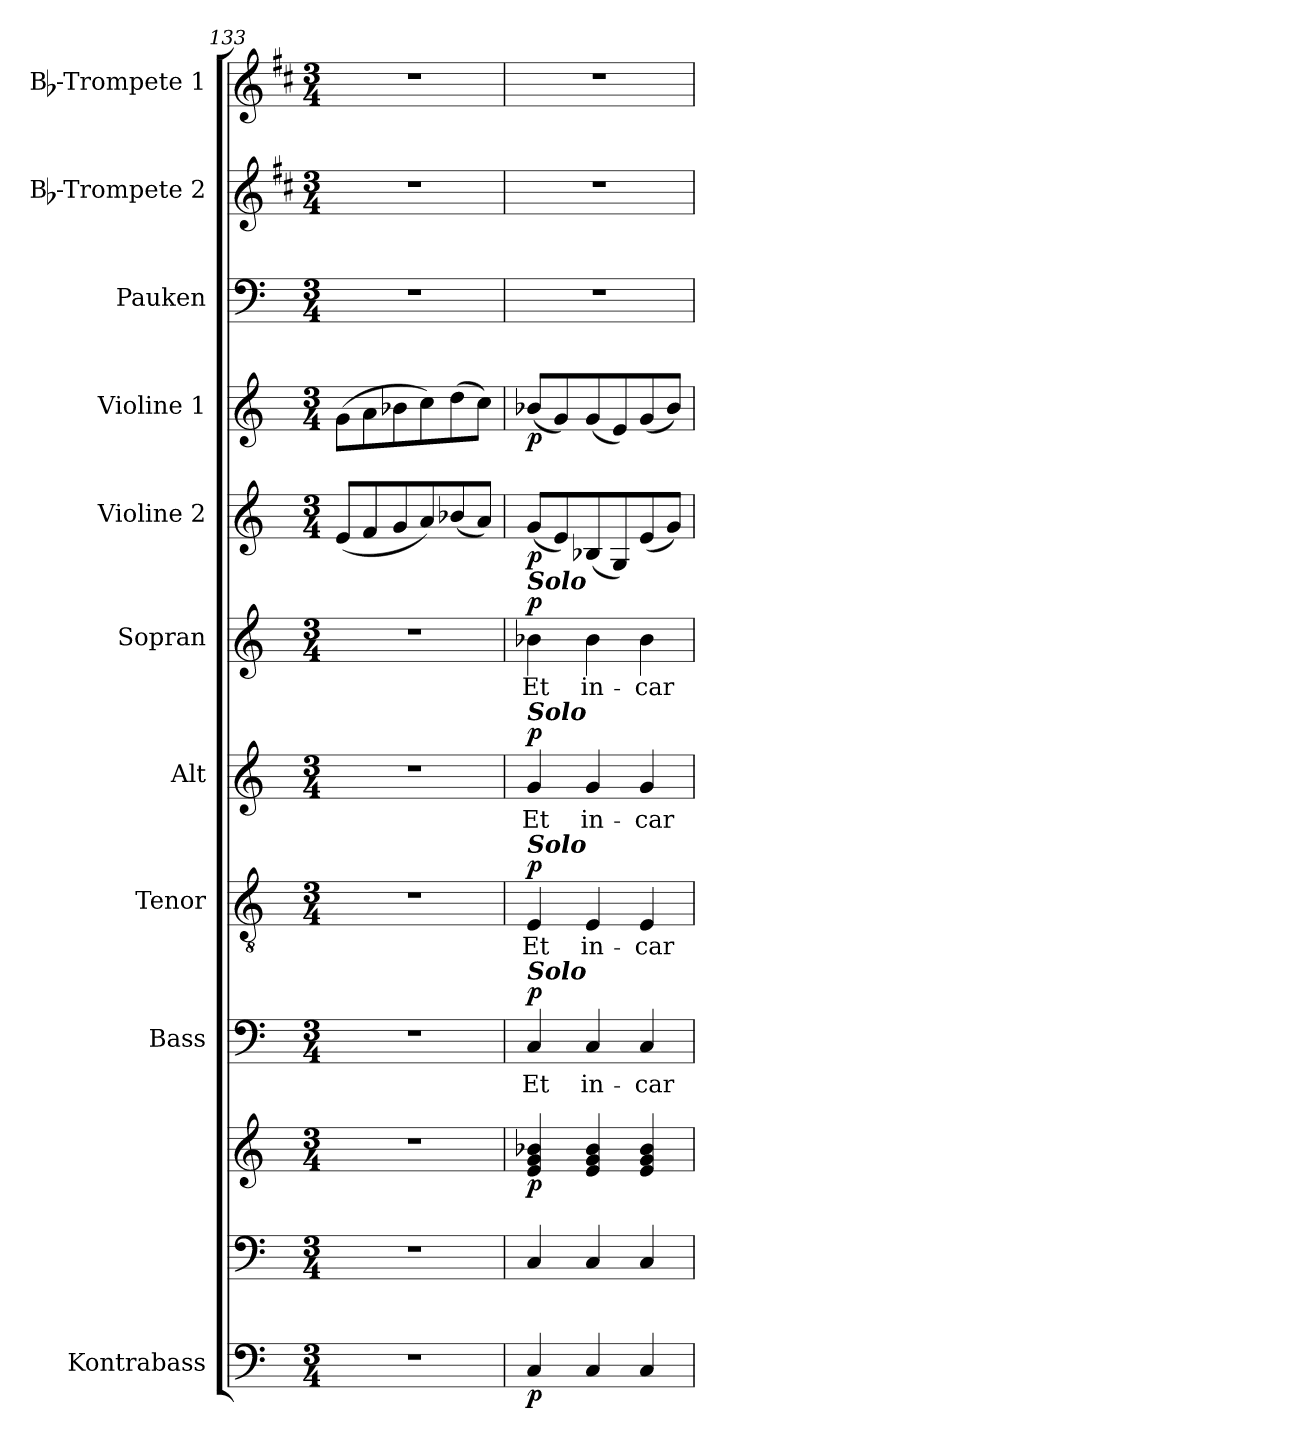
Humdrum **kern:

**kern	**dynam	**kern	**kern	**dynam	**kern	**text	**dynam	**kern	**text	**dynam	**kern	**text	**dynam	**kern	**text	**dynam	**kern	**dynam	**kern	**dynam	**kern	**kern	**kern
*part11	*part11	*part10	*part10	*part10	*part9	*part9	*part9	*part8	*part8	*part8	*part7	*part7	*part7	*part6	*part6	*part6	*part5	*part5	*part4	*part4	*part3	*part2	*part1
*staff12	*staff12	*staff11	*staff10	*staff10/11	*staff9	*staff9	*staff9	*staff8	*staff8	*staff8	*staff7	*staff7	*staff7	*staff6	*staff6	*staff6	*staff5	*staff5	*staff4	*staff4	*staff3	*staff2	*staff1
*I"Kontrabass	*	*	*	*	*I"Bass	*	*	*I"Tenor	*	*	*I"Alt	*	*	*I"Sopran	*	*	*I"Violine 2	*	*I"Violine 1	*	*I"Pauken	*I"Bb-Trompete 2	*I"Bb-Trompete 1
*I'Kb.	*	*	*	*	*I'B.	*	*	*I'T.	*	*	*I'A.	*	*	*I'S.	*	*	*I'Vl. 2	*	*I'Vl. 1	*	*I'Pk.	*I'Bb Trp. 2	*I'Bb Trp. 1
!!LO:PB:g=z
*clefF4	*	*clefF4	*clefG2	*	*clefF4	*	*	*clefGv2	*	*	*clefG2	*	*	*clefG2	*	*	*clefG2	*	*clefG2	*	*clefF4	*clefG2	*clefG2
*ITrd7c12	*	*	*	*	*	*	*	*	*	*	*	*	*	*	*	*	*	*	*	*	*	*ITrd1c2	*ITrd1c2
*k[]	*	*k[]	*k[]	*	*k[]	*	*	*k[]	*	*	*k[]	*	*	*k[]	*	*	*k[]	*	*k[]	*	*k[]	*k[]	*k[]
*C:	*	*C:	*C:	*	*C:	*	*	*C:	*	*	*C:	*	*	*C:	*	*	*C:	*	*C:	*	*C:	*C:	*C:
*M3/4	*	*M3/4	*M3/4	*	*M3/4	*	*	*M3/4	*	*	*M3/4	*	*	*M3/4	*	*	*M3/4	*	*M3/4	*	*M3/4	*M3/4	*M3/4
=133	=133	=133	=133	=133	=133	=133	=133	=133	=133	=133	=133	=133	=133	=133	=133	=133	=133	=133	=133	=133	=133	=133	=133
2.r	.	2.r	2.r	.	2.r	.	.	2.r	.	.	2.r	.	.	2.r	.	.	(<8e/L	.	(>8g\L	.	2.r	2.r	2.r
.	.	.	.	.	.	.	.	.	.	.	.	.	.	.	.	.	8f/	.	8a\	.	.	.	.
.	.	.	.	.	.	.	.	.	.	.	.	.	.	.	.	.	8g/	.	8b-X\	.	.	.	.
.	.	.	.	.	.	.	.	.	.	.	.	.	.	.	.	.	8a/)	.	8cc\)	.	.	.	.
.	.	.	.	.	.	.	.	.	.	.	.	.	.	.	.	.	(<8b-X/	.	(>8dd\	.	.	.	.
.	.	.	.	.	.	.	.	.	.	.	.	.	.	.	.	.	8a/J)	.	8cc\J)	.	.	.	.
=134	=134	=134	=134	=134	=134	=134	=134	=134	=134	=134	=134	=134	=134	=134	=134	=134	=134	=134	=134	=134	=134	=134	=134
!	!	!	!	!	!	!	!	!	!	!	!	!	!	!LO:TX:a:Bi:t=Solo	!	!	!	!	!	!	!	!	!
!	!	!	!	!	!	!	!	!	!	!	!LO:TX:a:Bi:t=Solo	!	!	!	!	!	!	!	!	!	!	!	!
!	!	!	!	!	!	!	!	!LO:TX:a:Bi:t=Solo	!	!	!	!	!	!	!	!	!	!	!	!	!	!	!
!	!	!	!	!	!LO:TX:a:Bi:t=Solo	!	!	!	!	!	!	!	!	!	!	!	!	!	!	!	!	!	!
!	!LO:DY:b	!	!	!LO:DY:b	!	!LO:LY:b	!LO:DY:a	!	!LO:LY:b	!LO:DY:a	!	!LO:LY:b	!LO:DY:a	!	!LO:LY:b	!LO:DY:a	!	!LO:DY:b	!	!LO:DY:b	!	!	!
4CC/	p	4C/	4e/ 4g/ 4b-X/	p	4C/	Et	p	4E/	Et	p	4g/	Et	p	4b-X\	Et	p	(<8g/L	p	(<8b-X/L	p	2.r	2.r	2.r
.	.	.	.	.	.	.	.	.	.	.	.	.	.	.	.	.	8e/)	.	8g/)	.	.	.	.
!	!	!	!	!	!	!LO:LY:b	!	!	!LO:LY:b	!	!	!LO:LY:b	!	!	!LO:LY:b	!	!	!	!	!	!	!	!
4CC/	.	4C/	4e/ 4g/ 4b-/	.	4C/	in-	.	4E/	in-	.	4g/	in-	.	4b-\	in-	.	(<8B-X/	.	(<8g/	.	.	.	.
.	.	.	.	.	.	.	.	.	.	.	.	.	.	.	.	.	8G/)	.	8e/)	.	.	.	.
!	!	!	!	!	!	!LO:LY:b	!	!	!LO:LY:b	!	!	!LO:LY:b	!	!	!LO:LY:b	!	!	!	!	!	!	!	!
4CC/	.	4C/	4e/ 4g/ 4b-/	.	4C/	-car-	.	4E/	-car-	.	4g/	-car-	.	4b-\	-car-	.	(<8e/	.	(<8g/	.	.	.	.
.	.	.	.	.	.	.	.	.	.	.	.	.	.	.	.	.	8g/J)	.	8b-/J)	.	.	.	.
=	=	=	=	=	=	=	=	=	=	=	=	=	=	=	=	=	=	=	=	=	=	=	=
*-	*-	*-	*-	*-	*-	*-	*-	*-	*-	*-	*-	*-	*-	*-	*-	*-	*-	*-	*-	*-	*-	*-	*-
